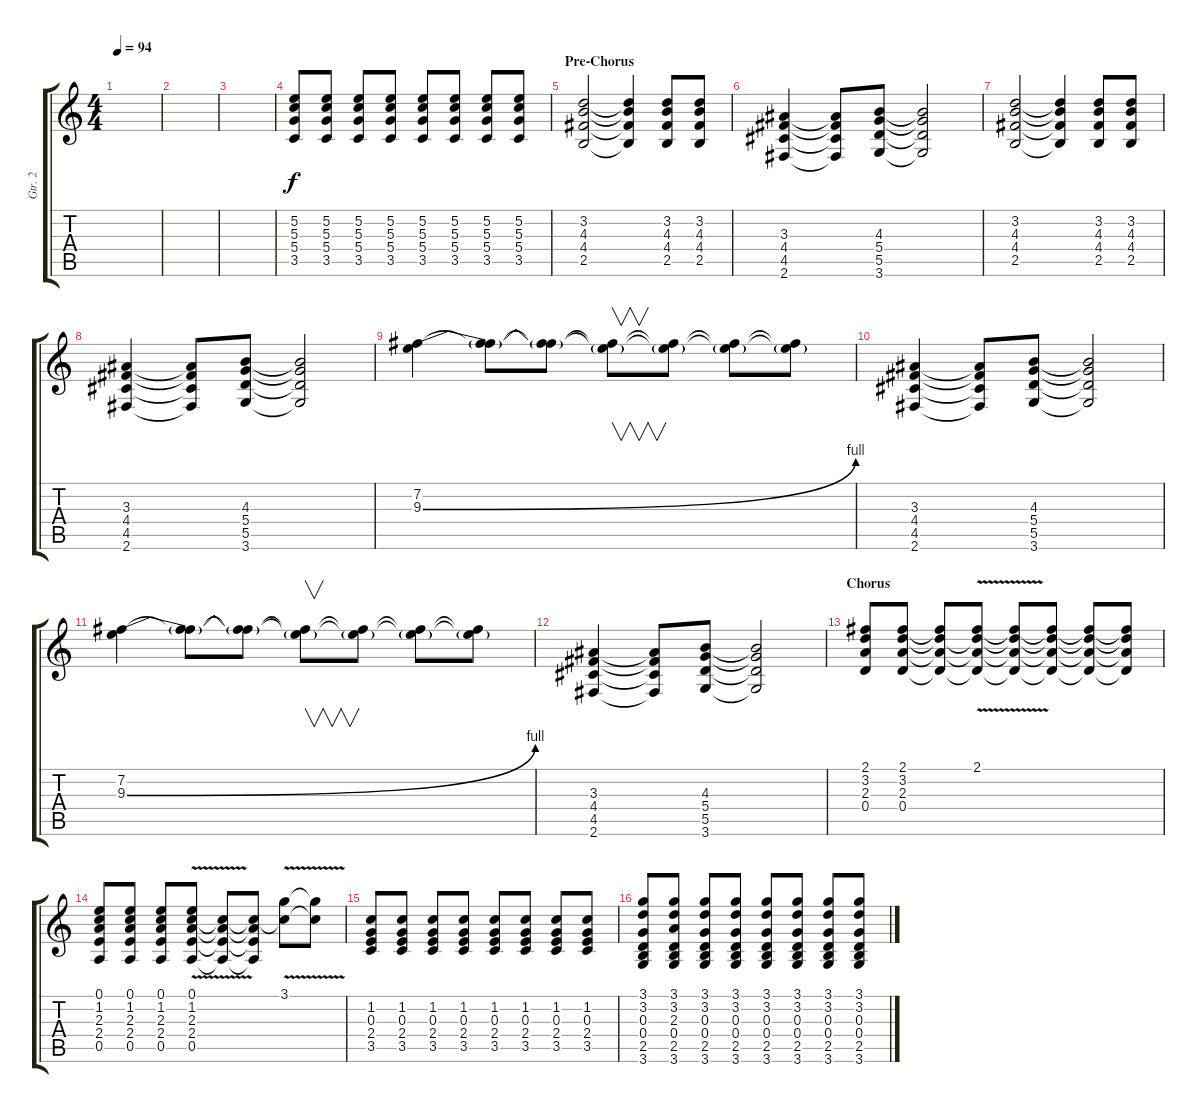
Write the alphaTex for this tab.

\track ("Gtr. 2" "Gtr. 2") {instrument distortionguitar}
\staff {score tabs}
\tuning (E4 B3 G3 D3 A2 E2) {hide}
\ts (4 4)
\tempo 94
\clef g2
\ks c
|
|
|
(5.2 5.3 5.4 3.5).8 (5.2 5.3 5.4 3.5).8 (5.2 5.3 5.4 3.5).8 (5.2 5.3 5.4 3.5).8 (5.2 5.3 5.4 3.5).8 (5.2 5.3 5.4 3.5).8 (5.2 5.3 5.4 3.5).8 (5.2 5.3 5.4 3.5).8 |
\section ("" "Pre-Chorus")
(3.2 4.3 4.4 2.5).2 (3.2{t} 4.3{t} 4.4{t} 2.5{t}).4 (3.2 4.3 4.4 2.5).8 (3.2 4.3 4.4 2.5).8 |
(3.3 4.4 4.5 2.6).4 (3.3{t} 4.4{t} 4.5{t} 2.6{t}).8 (4.3 5.4 5.5 3.6).8 (4.3{t} 5.4{t} 5.5{t} 3.6{t}).2 |
(3.2 4.3 4.4 2.5).2 (3.2{t} 4.3{t} 4.4{t} 2.5{t}).4 (3.2 4.3 4.4 2.5).8 (3.2 4.3 4.4 2.5).8 |
(3.3 4.4 4.5 2.6).4 (3.3{t} 4.4{t} 4.5{t} 2.6{t}).8 (4.3 5.4 5.5 3.6).8 (4.3{t} 5.4{t} 5.5{t} 3.6{t}).2 |
(7.2 9.3{be (bend 0 0 60 4)}).4 (7.2{t} 9.3{t}).8 (7.2{t} 9.3{t}).8 (7.2{t} 9.3{t}).8{v} (7.2{t} 9.3{t}).8 (7.2{t} 9.3{t}).8 (7.2{t} 9.3{t}).8 |
(3.3 4.4 4.5 2.6).4 (3.3{t} 4.4{t} 4.5{t} 2.6{t}).8 (4.3 5.4 5.5 3.6).8 (4.3{t} 5.4{t} 5.5{t} 3.6{t}).2 |
(7.2 9.3{be (bend 0 0 60 4)}).4 (7.2{t} 9.3{t}).8 (7.2{t} 9.3{t}).8 (7.2{t} 9.3{t}).8{v} (7.2{t} 9.3{t}).8 (7.2{t} 9.3{t}).8 (7.2{t} 9.3{t}).8 |
(3.3 4.4 4.5 2.6).4 (3.3{t} 4.4{t} 4.5{t} 2.6{t}).8 (4.3 5.4 5.5 3.6).8 (4.3{t} 5.4{t} 5.5{t} 3.6{t}).2 |
\section ("" "Chorus")
(2.1 3.2 2.3 0.4).8 (2.1 3.2 2.3 0.4).8 (2.1{t} 3.2{t} 2.3{t} 0.4{t}).8 (2.1{v} 3.2{t} 2.3{t} 0.4{t}).8 (2.1{t} 3.2{t} 2.3{t} 0.4{t}).8 (2.1{t} 3.2{t} 2.3{t} 0.4{t}).8 (2.1{t} 3.2{t} 2.3{t} 0.4{t}).8 (2.1{t} 3.2{t} 2.3{t} 0.4{t}).8 |
(0.1 1.2 2.3 2.4 0.5).8 (0.1 1.2 2.3 2.4 0.5).8 (0.1 1.2 2.3 2.4 0.5).8 (0.1 1.2{v} 2.3 2.4 0.5).8 (1.2{t} 2.3{t} 2.4{t} 0.5{t}).8 (1.2{t} 2.3{t} 2.4{t} 0.5{t}).8 (3.1{v} 1.2{t}).8 (3.1{t} 1.2{t}).8 |
(1.2 0.3 2.4 3.5).8 (1.2 0.3 2.4 3.5).8 (1.2 0.3 2.4 3.5).8 (1.2 0.3 2.4 3.5).8 (1.2 0.3 2.4 3.5).8 (1.2 0.3 2.4 3.5).8 (1.2 0.3 2.4 3.5).8 (1.2 0.3 2.4 3.5).8 |
(3.1 3.2 0.3 0.4 2.5 3.6).8 (3.1 3.2 2.3 0.4 2.5 3.6).8 (3.1 3.2 0.3 0.4 2.5 3.6).8 (3.1 3.2 0.3 0.4 2.5 3.6).8 (3.1 3.2 0.3 0.4 2.5 3.6).8 (3.1 3.2 0.3 0.4 2.5 3.6).8 (3.1 3.2 0.3 0.4 2.5 3.6).8 (3.1 3.2 0.3 0.4 2.5 3.6).8
